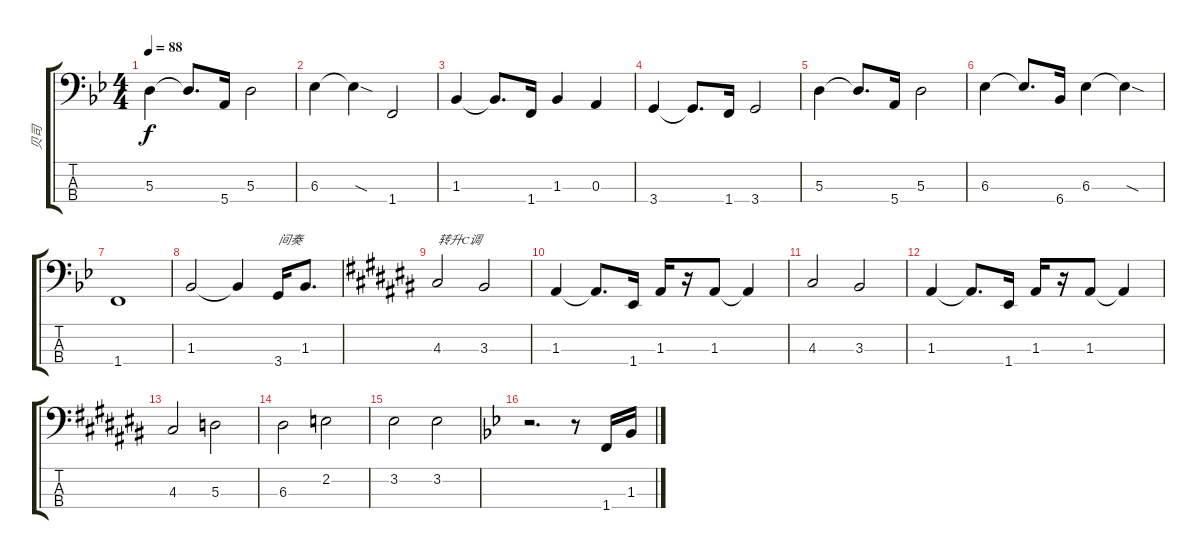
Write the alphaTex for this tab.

\track ("贝司" "贝司") {instrument electricbassfinger}
\staff {score tabs}
\tuning (G2 D2 A1 E1) {hide}
\ts (4 4)
\tempo 88
\clef f4
\ks bb
5.3.4{dy f} 5.3{t}.8{d} 5.4.16 5.3.2 |
6.3.4 6.3{sod t}.4 1.4.2 |
1.3.4 1.3{t}.8{d} 1.4.16 1.3.4 0.3.4 |
3.4.4 3.4{t}.8{d} 1.4.16 3.4.2 |
5.3.4 5.3{t}.8{d} 5.4.16 5.3.2 |
6.3.4 6.3{t}.8{d} 6.4.16 6.3.4 6.3{sod t}.4 |
1.4.1 |
1.3.2 1.3{t}.4 3.4.16{txt "间奏"} 1.3.8{d} |
\ks c#
4.3.2{txt "转升C调"} 3.3.2 |
1.3.4 1.3{t}.8{d} 1.4.16 1.3.16 r.16 1.3.8 1.3{t}.4 |
4.3.2 3.3.2 |
1.3.4 1.3{t}.8{d} 1.4.16 1.3.16 r.16 1.3.8 1.3{t}.4 |
4.3.2 5.3.2 |
6.3.2 2.2.2 |
3.2.2 3.2.2 |
\ks bb
r.2{d} r.8 1.4.16 1.3.16
